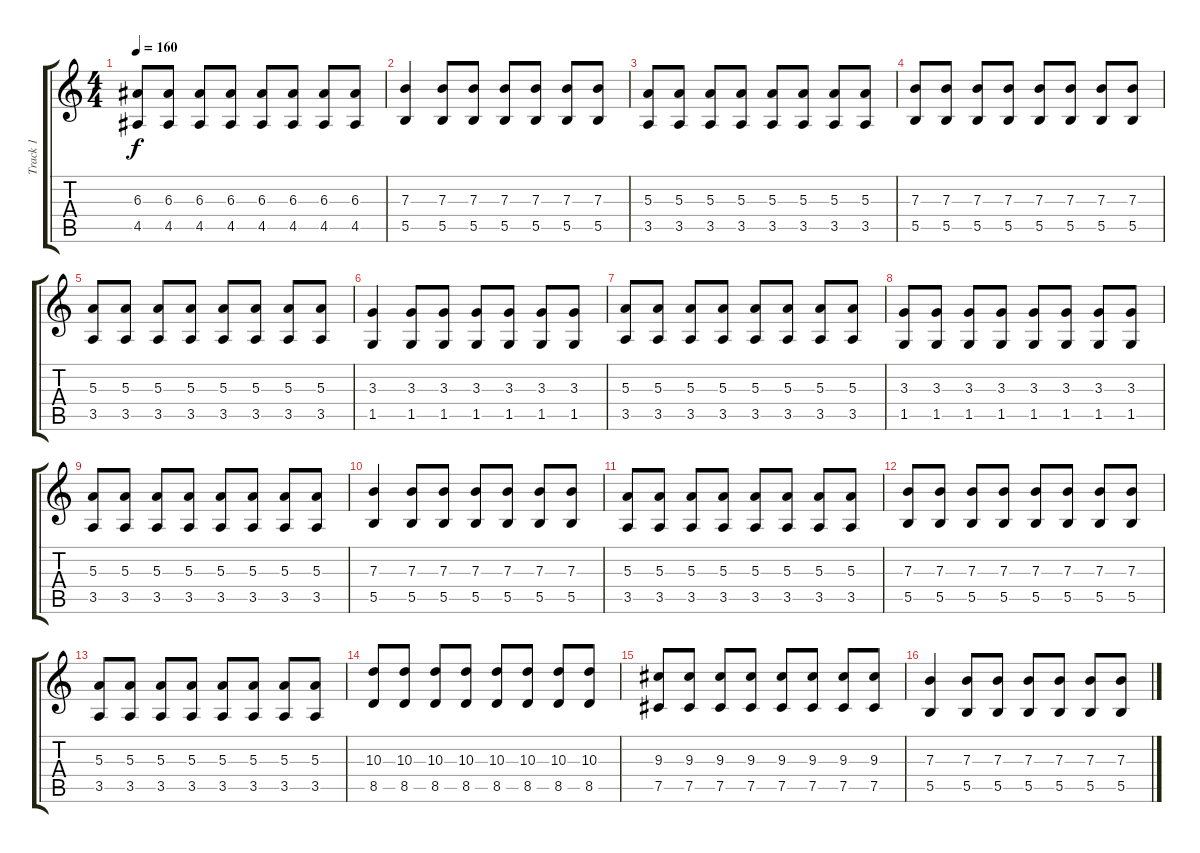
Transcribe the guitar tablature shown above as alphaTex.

\track ("Track 1" "Track 1") {instrument distortionguitar}
\staff {score tabs}
\tuning (Db4 Ab3 E3 B2 Gb2 B1) {hide}
\ts (4 4)
\tempo 160
\clef g2
\ks c
(6.3 4.5).8{dy f volume 8} (6.3 4.5).8 (6.3 4.5).8 (6.3 4.5).8 (6.3 4.5).8 (6.3 4.5).8 (6.3 4.5).8 (6.3 4.5).8 |
(7.3 5.5).4 (7.3 5.5).8 (7.3 5.5).8 (7.3 5.5).8 (7.3 5.5).8 (7.3 5.5).8 (7.3 5.5).8 |
(5.3 3.5).8 (5.3 3.5).8 (5.3 3.5).8 (5.3 3.5).8 (5.3 3.5).8 (5.3 3.5).8 (5.3 3.5).8 (5.3 3.5).8 |
(7.3 5.5).8 (7.3 5.5).8 (7.3 5.5).8 (7.3 5.5).8 (7.3 5.5).8 (7.3 5.5).8 (7.3 5.5).8 (7.3 5.5).8 |
(5.3 3.5).8 (5.3 3.5).8 (5.3 3.5).8 (5.3 3.5).8 (5.3 3.5).8 (5.3 3.5).8 (5.3 3.5).8 (5.3 3.5).8 |
(3.3 1.5).4 (3.3 1.5).8 (3.3 1.5).8 (3.3 1.5).8 (3.3 1.5).8 (3.3 1.5).8 (3.3 1.5).8 |
(5.3 3.5).8 (5.3 3.5).8 (5.3 3.5).8 (5.3 3.5).8 (5.3 3.5).8 (5.3 3.5).8 (5.3 3.5).8 (5.3 3.5).8 |
(3.3 1.5).8 (3.3 1.5).8 (3.3 1.5).8 (3.3 1.5).8 (3.3 1.5).8 (3.3 1.5).8 (3.3 1.5).8 (3.3 1.5).8 |
(5.3 3.5).8 (5.3 3.5).8 (5.3 3.5).8 (5.3 3.5).8 (5.3 3.5).8 (5.3 3.5).8 (5.3 3.5).8 (5.3 3.5).8 |
(7.3 5.5).4{volume 16} (7.3 5.5).8 (7.3 5.5).8 (7.3 5.5).8 (7.3 5.5).8 (7.3 5.5).8 (7.3 5.5).8 |
(5.3 3.5).8 (5.3 3.5).8 (5.3 3.5).8 (5.3 3.5).8 (5.3 3.5).8 (5.3 3.5).8 (5.3 3.5).8 (5.3 3.5).8 |
(7.3 5.5).8 (7.3 5.5).8 (7.3 5.5).8 (7.3 5.5).8 (7.3 5.5).8 (7.3 5.5).8 (7.3 5.5).8 (7.3 5.5).8 |
(5.3 3.5).8 (5.3 3.5).8 (5.3 3.5).8 (5.3 3.5).8 (5.3 3.5).8 (5.3 3.5).8 (5.3 3.5).8 (5.3 3.5).8 |
(10.3 8.5).8 (10.3 8.5).8 (10.3 8.5).8 (10.3 8.5).8 (10.3 8.5).8 (10.3 8.5).8 (10.3 8.5).8 (10.3 8.5).8 |
(9.3 7.5).8 (9.3 7.5).8 (9.3 7.5).8 (9.3 7.5).8 (9.3 7.5).8 (9.3 7.5).8 (9.3 7.5).8 (9.3 7.5).8 |
(7.3 5.5).4 (7.3 5.5).8 (7.3 5.5).8 (7.3 5.5).8 (7.3 5.5).8 (7.3 5.5).8 (7.3 5.5).8
